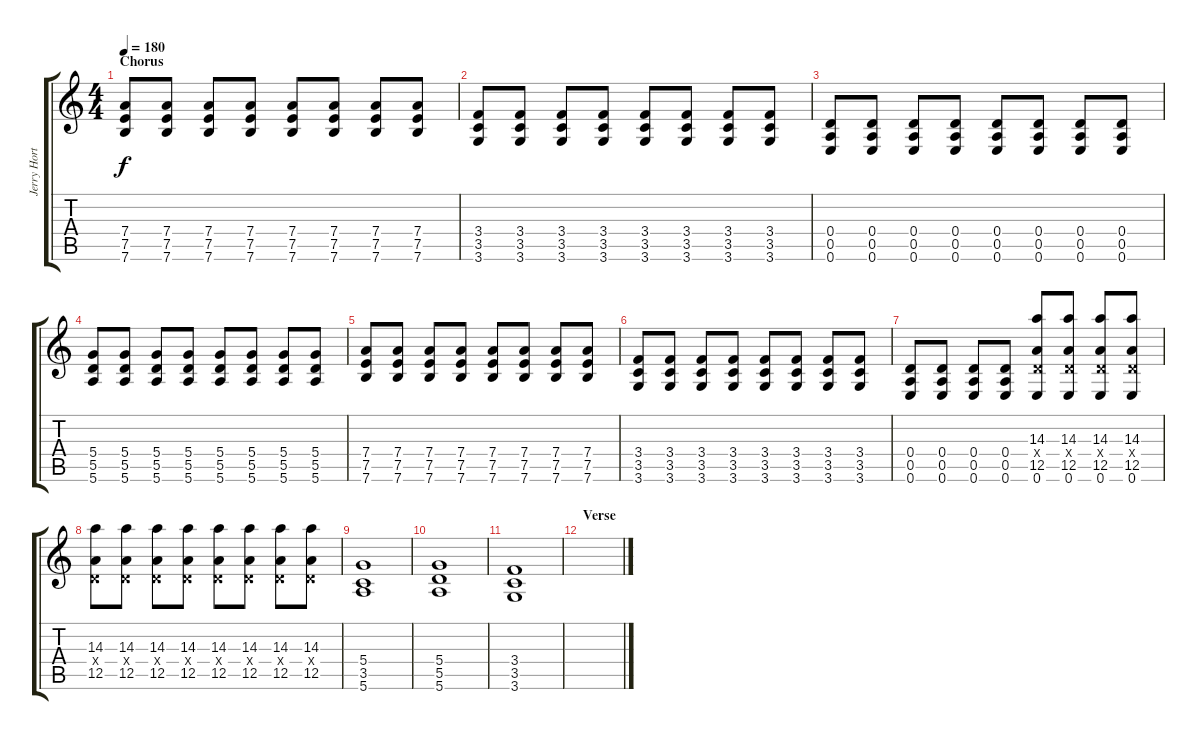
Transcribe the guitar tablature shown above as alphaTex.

\track ("Jerry Horton guitar 2" "Jerry Hort") {instrument overdrivenguitar}
\staff {score tabs}
\tuning (E4 B3 G3 D3 A2 E2) {hide}
\ts (4 4)
\section ("" "Chorus")
\tempo 180
\clef g2
\ks c
(7.4 7.5 7.6).8{dy f} (7.4 7.5 7.6).8 (7.4 7.5 7.6).8 (7.4 7.5 7.6).8 (7.4 7.5 7.6).8 (7.4 7.5 7.6).8 (7.4 7.5 7.6).8 (7.4 7.5 7.6).8 |
(3.4 3.5 3.6).8 (3.4 3.5 3.6).8 (3.4 3.5 3.6).8 (3.4 3.5 3.6).8 (3.4 3.5 3.6).8 (3.4 3.5 3.6).8 (3.4 3.5 3.6).8 (3.4 3.5 3.6).8 |
(0.4 0.5 0.6).8 (0.4 0.5 0.6).8 (0.4 0.5 0.6).8 (0.4 0.5 0.6).8 (0.4 0.5 0.6).8 (0.4 0.5 0.6).8 (0.4 0.5 0.6).8 (0.4 0.5 0.6).8 |
(5.4 5.5 5.6).8 (5.4 5.5 5.6).8 (5.4 5.5 5.6).8 (5.4 5.5 5.6).8 (5.4 5.5 5.6).8 (5.4 5.5 5.6).8 (5.4 5.5 5.6).8 (5.4 5.5 5.6).8 |
(7.4 7.5 7.6).8 (7.4 7.5 7.6).8 (7.4 7.5 7.6).8 (7.4 7.5 7.6).8 (7.4 7.5 7.6).8 (7.4 7.5 7.6).8 (7.4 7.5 7.6).8 (7.4 7.5 7.6).8 |
(3.4 3.5 3.6).8 (3.4 3.5 3.6).8 (3.4 3.5 3.6).8 (3.4 3.5 3.6).8 (3.4 3.5 3.6).8 (3.4 3.5 3.6).8 (3.4 3.5 3.6).8 (3.4 3.5 3.6).8 |
(0.4 0.5 0.6).8 (0.4 0.5 0.6).8 (0.4 0.5 0.6).8 (0.4 0.5 0.6).8 (14.3 0.4{x} 12.5 0.6).8 (14.3 0.4{x} 12.5 0.6).8 (14.3 0.4{x} 12.5 0.6).8 (14.3 0.4{x} 12.5 0.6).8 |
(14.3 0.4{x} 12.5).8 (14.3 0.4{x} 12.5).8 (14.3 0.4{x} 12.5).8 (14.3 0.4{x} 12.5).8 (14.3 0.4{x} 12.5).8 (14.3 0.4{x} 12.5).8 (14.3 0.4{x} 12.5).8 (14.3 0.4{x} 12.5).8 |
(5.4 3.5 5.6).1 |
(5.4 5.5 5.6).1 |
(3.4 3.5 3.6).1 |
\section ("" "Verse")
